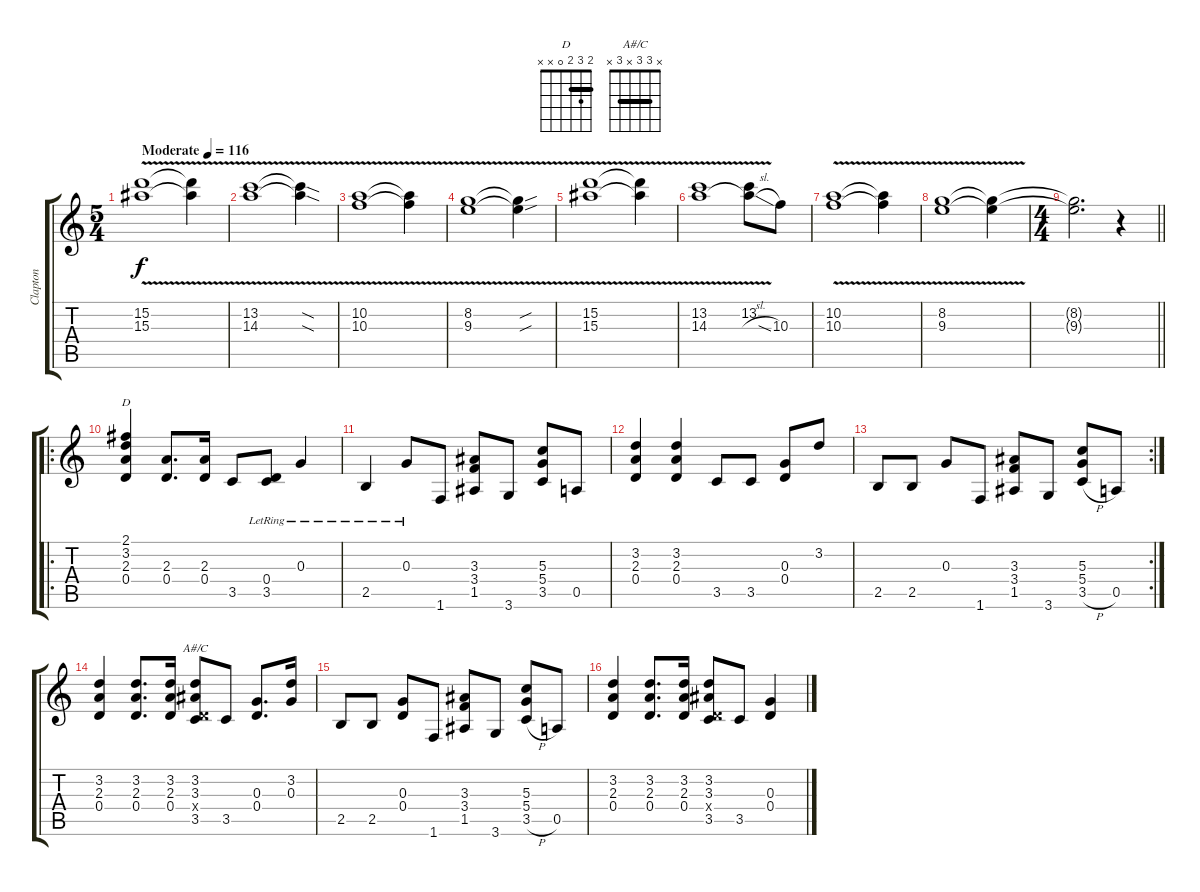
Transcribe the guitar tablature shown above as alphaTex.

\track ("Clapton" "Clapton") {instrument distortionguitar}
\staff {score tabs}
\tuning (E4 B3 G3 D3 A2 E2) {hide}
\chord ("D" 2 3 2 0 x x) {barre 2}
\chord ("A#/C" x 3 3 x 3 x) {barre 3}
\ts (5 4)
\tempo (116 "Moderate")
\clef g2
\ks c
(15.2{v} 15.3{v}).1{dy f instrument distortionguitar} (15.2{t} 15.3{t}).4 |
(13.2{v} 14.3{v}).1 (13.2{v sod t} 14.3{v sod t}).4 |
(10.2{v} 10.3{v}).1 (10.2{t} 10.3{t}).4 |
(8.2{v} 9.3{v}).1 (8.2{sou t} 9.3{sou t}).4 |
(15.2{v} 15.3{v}).1 (15.2{t} 15.3{t}).4 |
(13.2{v} 14.3{v}).1 (13.2{v} 14.3{v sl t}).8 10.3.8 |
(10.2{v} 10.3{v}).1 (10.2{t} 10.3{t}).4 |
(8.2{v} 9.3{v}).1 (8.2{t} 9.3{t}).4 |
\ts (4 4)
\barLineRight lightlight
(8.2{t} 9.3{t}).2{d} r.4 |
\ro
(2.1 3.2 2.3 0.4).4{ch "D"} (2.3 0.4).8{d} (2.3 0.4).16 3.5.8 (0.4{lr} 3.5{lr}).8 0.3{lr}.4 |
2.5{lr}.4 0.3{lr}.8 1.6.8 (3.3 3.4 1.5).8 3.6.8 (5.3 5.4 3.5).8 0.5.8 |
(3.2 2.3 0.4).4 (3.2 2.3 0.4).4 3.5.8 3.5.8 (0.3 0.4).8 3.2.8 |
\rc 2
2.5.8 2.5.8 0.3.8 1.6.8 (3.3 3.4 1.5).8 3.6.8 (5.3 5.4 3.5{h}).8 0.5.8 |
(3.2 2.3 0.4).4 (3.2 2.3 0.4).8{d} (3.2 2.3 0.4).16 (3.2 3.3 0.4{x} 3.5).8{ch "A#/C"} 3.5.8 (0.3 0.4).8{d} (3.2 0.3).16 |
2.5.8 2.5.8 (0.3 0.4).8 1.6.8 (3.3 3.4 1.5).8 3.6.8 (5.3 5.4 3.5{h}).8 0.5.8 |
(3.2 2.3 0.4).4 (3.2 2.3 0.4).8{d} (3.2 2.3 0.4).16 (3.2 3.3 0.4{x} 3.5).8 3.5.8 (0.3 0.4).4
